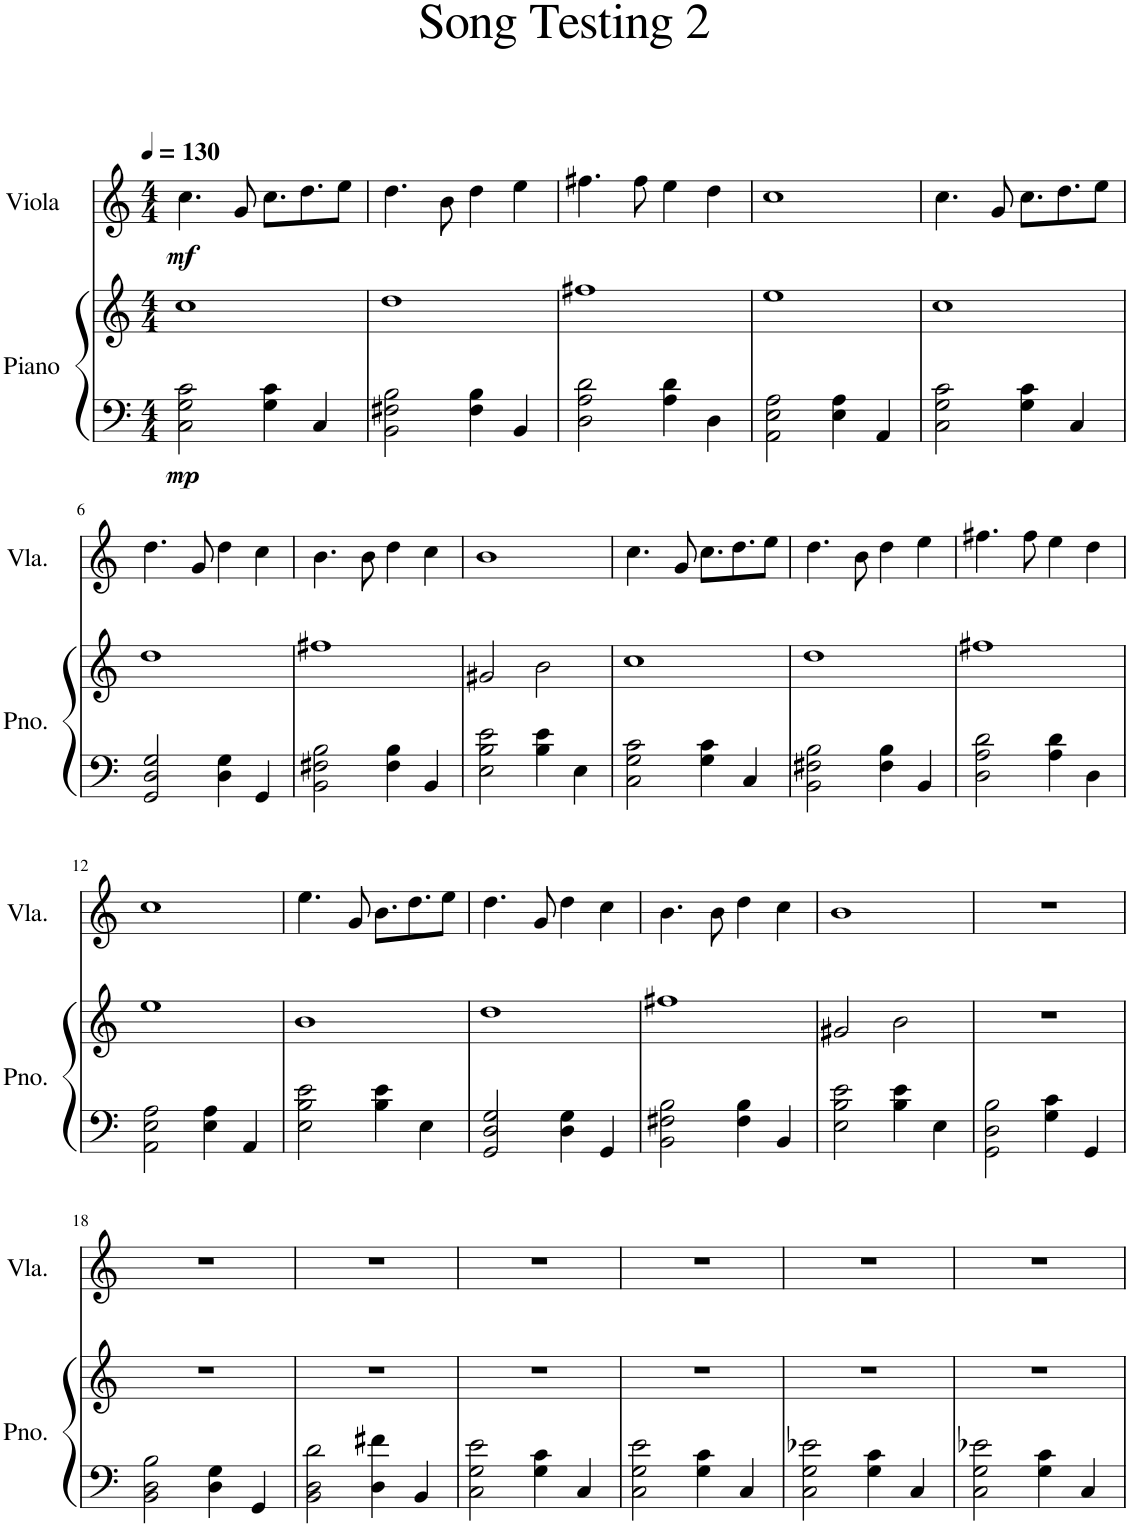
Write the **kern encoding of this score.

**kern	**kern	**dynam	**kern	**dynam
*part2	*part2	*part2	*part1	*part1
*staff3	*staff2	*staff2/3	*staff1	*staff1
*I"Piano	*	*	*I"Viola	*
*I'Pno.	*	*	*I'Vla.	*
*clefF4	*clefG2	*	*clefG2	*
*k[]	*k[]	*	*k[]	*
*M4/4	*M4/4	*	*M4/4	*
*MM130	*MM130	*	*MM130	*
=1	=1	=1	=1	=1
!	!	!LO:DY:b=2	!	!LO:DY:b
2C\ 2G\ 2c\	1cc	mp	4.cc\	mf
.	.	.	8g/	.
4G\ 4c\	.	.	8.cc\L	.
.	.	.	8.dd\	.
4C/	.	.	.	.
.	.	.	8ee\J	.
=2	=2	=2	=2	=2
2BB\ 2F#X\ 2B\	1dd	.	4.dd\	.
.	.	.	8b\	.
4F#\ 4B\	.	.	4dd\	.
4BB/	.	.	4ee\	.
=3	=3	=3	=3	=3
2D\ 2A\ 2d\	1ff#X	.	4.ff#X\	.
.	.	.	8ff#\	.
4A\ 4d\	.	.	4ee\	.
4D\	.	.	4dd\	.
=4	=4	=4	=4	=4
2AA\ 2E\ 2A\	1ee	.	1cc	.
4E\ 4A\	.	.	.	.
4AA/	.	.	.	.
=5	=5	=5	=5	=5
2C\ 2G\ 2c\	1cc	.	4.cc\	.
.	.	.	8g/	.
4G\ 4c\	.	.	8.cc\L	.
.	.	.	8.dd\	.
4C/	.	.	.	.
.	.	.	8ee\J	.
!!LO:LB:g=z
=6	=6	=6	=6	=6
2GG/ 2D/ 2G/	1dd	.	4.dd\	.
.	.	.	8g/	.
4D\ 4G\	.	.	4dd\	.
4GG/	.	.	4cc\	.
=7	=7	=7	=7	=7
2BB\ 2F#X\ 2B\	1ff#X	.	4.b\	.
.	.	.	8b\	.
4F#\ 4B\	.	.	4dd\	.
4BB/	.	.	4cc\	.
=8	=8	=8	=8	=8
2E\ 2B\ 2e\	2g#X/	.	1b	.
4B\ 4e\	2b\	.	.	.
4E\	.	.	.	.
=9	=9	=9	=9	=9
2C\ 2G\ 2c\	1cc	.	4.cc\	.
.	.	.	8g/	.
4G\ 4c\	.	.	8.cc\L	.
.	.	.	8.dd\	.
4C/	.	.	.	.
.	.	.	8ee\J	.
=10	=10	=10	=10	=10
2BB\ 2F#X\ 2B\	1dd	.	4.dd\	.
.	.	.	8b\	.
4F#\ 4B\	.	.	4dd\	.
4BB/	.	.	4ee\	.
=11	=11	=11	=11	=11
2D\ 2A\ 2d\	1ff#X	.	4.ff#X\	.
.	.	.	8ff#\	.
4A\ 4d\	.	.	4ee\	.
4D\	.	.	4dd\	.
!!LO:LB:g=z
=12	=12	=12	=12	=12
2AA\ 2E\ 2A\	1ee	.	1cc	.
4E\ 4A\	.	.	.	.
4AA/	.	.	.	.
=13	=13	=13	=13	=13
2E\ 2B\ 2e\	1b	.	4.ee\	.
.	.	.	8g/	.
4B\ 4e\	.	.	8.b\L	.
.	.	.	8.dd\	.
4E\	.	.	.	.
.	.	.	8ee\J	.
=14	=14	=14	=14	=14
2GG/ 2D/ 2G/	1dd	.	4.dd\	.
.	.	.	8g/	.
4D\ 4G\	.	.	4dd\	.
4GG/	.	.	4cc\	.
=15	=15	=15	=15	=15
2BB\ 2F#X\ 2B\	1ff#X	.	4.b\	.
.	.	.	8b\	.
4F#\ 4B\	.	.	4dd\	.
4BB/	.	.	4cc\	.
=16	=16	=16	=16	=16
2E\ 2B\ 2e\	2g#X/	.	1b	.
4B\ 4e\	2b\	.	.	.
4E\	.	.	.	.
=17	=17	=17	=17	=17
2GG\ 2D\ 2B\	1r	.	1r	.
4G\ 4c\	.	.	.	.
4GG/	.	.	.	.
!!LO:LB:g=z
=18	=18	=18	=18	=18
2BB\ 2D\ 2B\	1r	.	1r	.
4D\ 4G\	.	.	.	.
4GG/	.	.	.	.
=19	=19	=19	=19	=19
2BB\ 2D\ 2d\	1r	.	1r	.
4D\ 4f#X\	.	.	.	.
4BB/	.	.	.	.
=20	=20	=20	=20	=20
2C\ 2G\ 2e\	1r	.	1r	.
4G\ 4c\	.	.	.	.
4C/	.	.	.	.
=21	=21	=21	=21	=21
2C\ 2G\ 2e\	1r	.	1r	.
4G\ 4c\	.	.	.	.
4C/	.	.	.	.
=22	=22	=22	=22	=22
2C\ 2G\ 2e-X\	1r	.	1r	.
4G\ 4c\	.	.	.	.
4C/	.	.	.	.
=23	=23	=23	=23	=23
2C\ 2G\ 2e-X\	1r	.	1r	.
4G\ 4c\	.	.	.	.
4C/	.	.	.	.
=	=	=	=	=
*-	*-	*-	*-	*-
